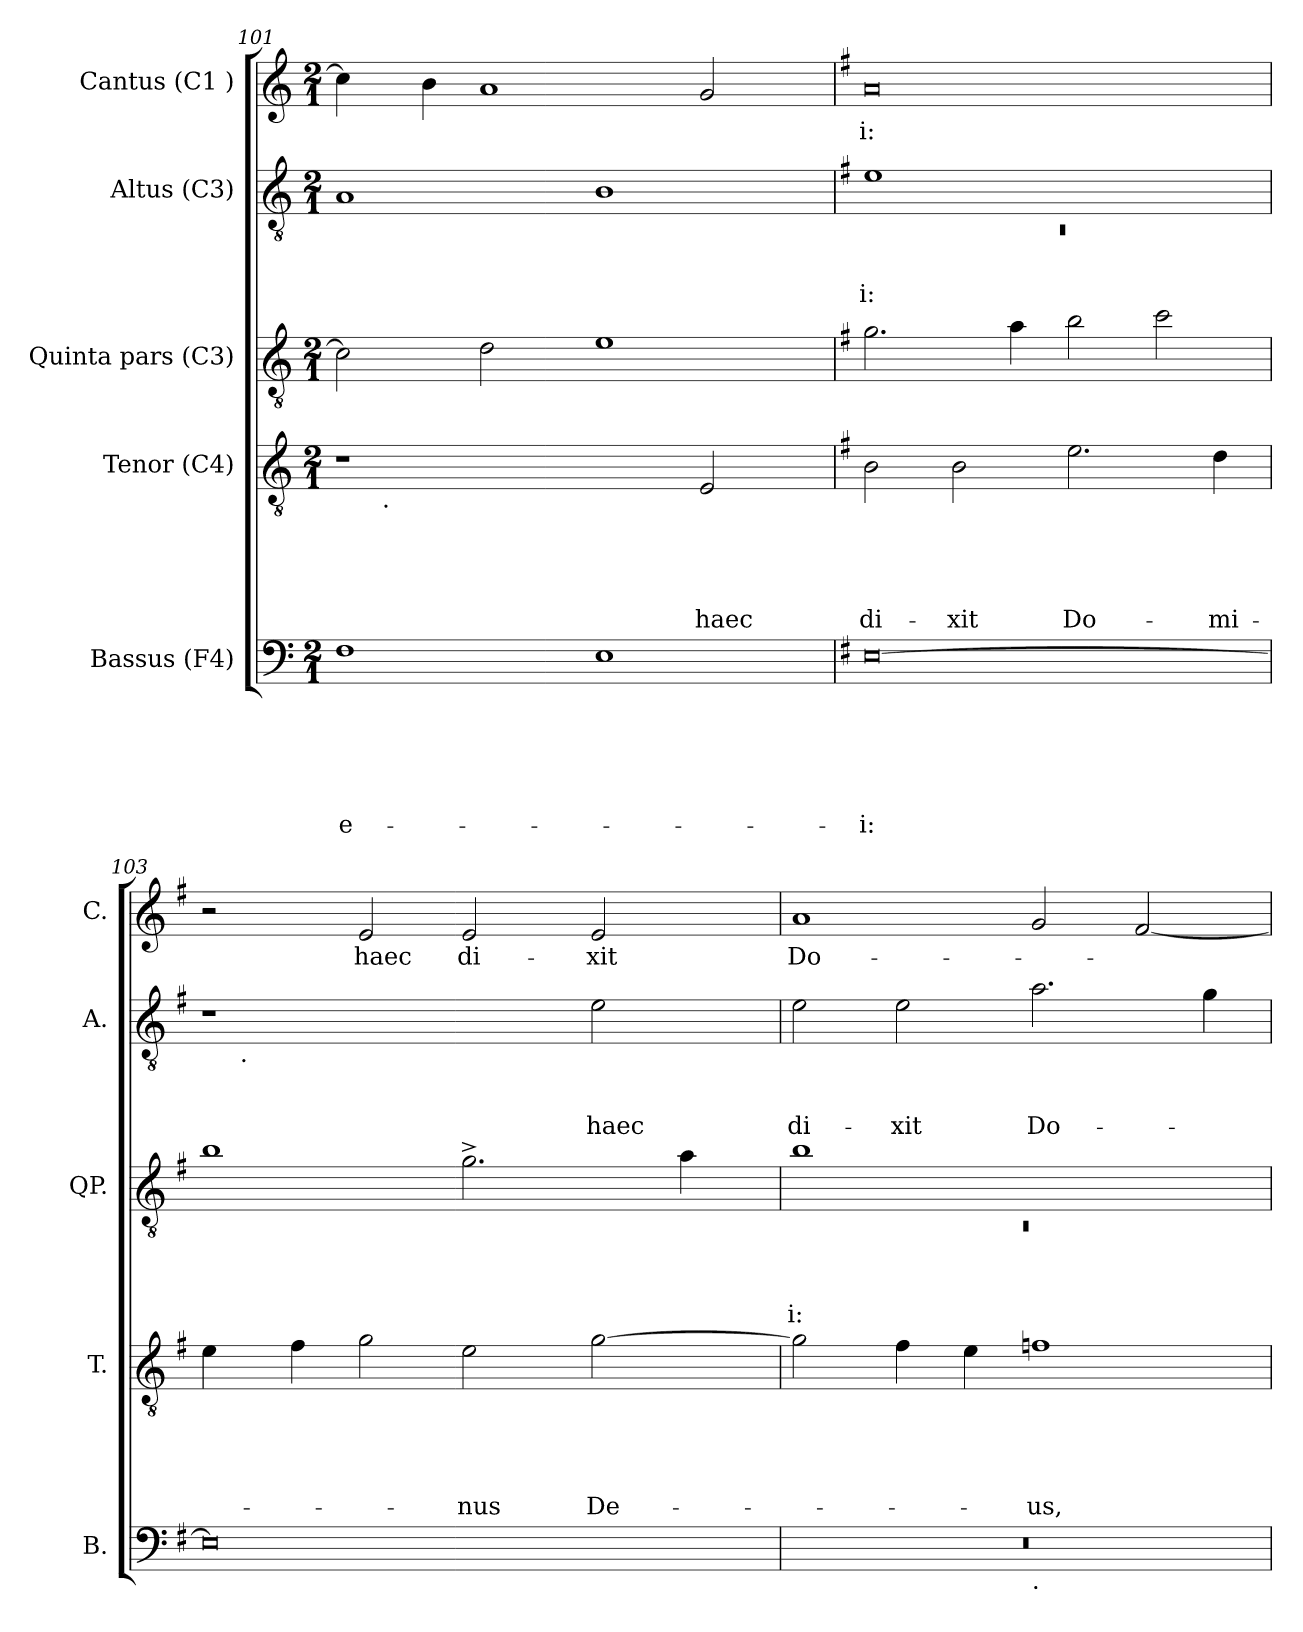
**kern	**text	**text	**text	**text	**text	**text	**kern	**text	**text	**text	**text	**text	**kern	**text	**text	**text	**text	**kern	**text	**text	**text	**kern	**text
*part5	*part5	*part5	*part5	*part5	*part5	*part5	*part4	*part4	*part4	*part4	*part4	*part4	*part3	*part3	*part3	*part3	*part3	*part2	*part2	*part2	*part2	*part1	*part1
*staff5	*staff5	*staff5	*staff5	*staff5	*staff5	*staff5	*staff4	*staff4	*staff4	*staff4	*staff4	*staff4	*staff3	*staff3	*staff3	*staff3	*staff3	*staff2	*staff2	*staff2	*staff2	*staff1	*staff1
*I"Bassus (F4)	*	*	*	*	*	*	*I"Tenor (C4)	*	*	*	*	*	*I"Quinta pars (C3)	*	*	*	*	*I"Altus (C3)	*	*	*	*I"Cantus (C1 )	*
*I'B.	*	*	*	*	*	*	*I'T.	*	*	*	*	*	*I'QP.	*	*	*	*	*I'A.	*	*	*	*I'C.	*
*clefF4	*	*	*	*	*	*	*clefGv2	*	*	*	*	*	*clefGv2	*	*	*	*	*clefGv2	*	*	*	*clefG2	*
*k[]	*	*	*	*	*	*	*k[]	*	*	*	*	*	*k[]	*	*	*	*	*k[]	*	*	*	*k[]	*
*C:	*	*	*	*	*	*	*C:	*	*	*	*	*	*C:	*	*	*	*	*C:	*	*	*	*C:	*
*M2/1	*	*	*	*	*	*	*M2/1	*	*	*	*	*	*M2/1	*	*	*	*	*M2/1	*	*	*	*M2/1	*
=101	=101	=101	=101	=101	=101	=101	=101	=101	=101	=101	=101	=101	=101	=101	=101	=101	=101	=101	=101	=101	=101	=101	=101
!	!	!	!	!	!	!LO:LY:b:rj	!	!	!	!	!	!	!	!	!	!	!	!	!	!	!	!	!
*	*	*	*	*	*	*	*^	*	*	*	*	*	*	*	*	*	*	*	*	*	*	*	*
1F	.	.	.	.	.	e-	1r	12ryy	.	.	.	.	.	2c\]	.	.	.	.	1A	.	.	.	4cc\]	.
.	.	.	.	.	.	.	.	48.ryy	.	.	.	.	.	.	.	.	.	.	.	.	.	.	.	.
!	!	!	!	!	!	!	!	!LO:TX:b:t=.	!	!	!	!	!	!	!	!	!	!	!	!	!	!	!	!
.	.	.	.	.	.	.	.	3%2ryy	.	.	.	.	.	.	.	.	.	.	.	.	.	.	.	.
.	.	.	.	.	.	.	.	.	.	.	.	.	.	.	.	.	.	.	.	.	.	.	4b\	.
.	.	.	.	.	.	.	.	.	.	.	.	.	.	2d\	.	.	.	.	.	.	.	.	1a	.
.	.	.	.	.	.	.	.	3%2ryy	.	.	.	.	.	.	.	.	.	.	.	.	.	.	.	.
1E	.	.	.	.	.	.	2ryy	.	.	.	.	.	.	1e	.	.	.	.	1B	.	.	.	.	.
.	.	.	.	.	.	.	.	3ryy	.	.	.	.	.	.	.	.	.	.	.	.	.	.	.	.
!	!	!	!	!	!	!	!	!	!	!	!	!	!LO:LY:b	!	!	!	!	!	!	!	!	!	!	!
.	.	.	.	.	.	.	2E/	.	.	.	.	.	haec	.	.	.	.	.	.	.	.	.	2g/	.
.	.	.	.	.	.	.	.	6ryy	.	.	.	.	.	.	.	.	.	.	.	.	.	.	.	.
.	.	.	.	.	.	.	.	24ryy	.	.	.	.	.	.	.	.	.	.	.	.	.	.	.	.
.	.	.	.	.	.	.	.	96ryy	.	.	.	.	.	.	.	.	.	.	.	.	.	.	.	.
*	*	*	*	*	*	*	*v	*v	*	*	*	*	*	*	*	*	*	*	*	*	*	*	*	*
!!LO:PB:g=z
=102	=102	=102	=102	=102	=102	=102	=102	=102	=102	=102	=102	=102	=102	=102	=102	=102	=102	=102	=102	=102	=102	=102	=102
*k[f#]	*	*	*	*	*	*	*k[f#]	*	*	*	*	*	*k[f#]	*	*	*	*	*k[f#]	*	*	*	*k[f#]	*
*G:	*	*	*	*	*	*	*G:	*	*	*	*	*	*G:	*	*	*	*	*G:	*	*	*	*G:	*
*	*	*	*	*	*	*	*^	*	*	*	*	*	*	*	*	*	*	*^	*	*	*	*	*
!	!	!	!	!	!	!LO:LY:b:rj	!	!	!	!	!	!	!LO:LY:b	!	!	!	!	!	!	!LO:N:vis=1	!	!	!LO:LY:b	!	!LO:LY:b:rj
*	*	*	*	*	*	*	*v	*v	*	*	*	*	*	*	*	*	*	*	*	*	*	*	*	*	*
[<0E	.	.	.	.	.	-i:	2B\	.	.	.	.	di-	2.g\	.	.	.	.	1e	0rC	.	.	-i:	0a	-i:
!	!	!	!	!	!	!	!	!	!	!	!	!LO:LY:b	!	!	!	!	!	!	!	!	!	!	!	!
.	.	.	.	.	.	.	2B\	.	.	.	.	-xit	.	.	.	.	.	.	.	.	.	.	.	.
.	.	.	.	.	.	.	.	.	.	.	.	.	4a\	.	.	.	.	.	.	.	.	.	.	.
!	!	!	!	!	!	!	!	!	!	!	!	!LO:LY:b	!	!	!	!	!	!	!	!	!	!	!	!
.	.	.	.	.	.	.	2.e\	.	.	.	.	Do-	2b\	.	.	.	.	1ryy	.	.	.	.	.	.
.	.	.	.	.	.	.	.	.	.	.	.	.	2cc\	.	.	.	.	.	.	.	.	.	.	.
!	!	!	!	!	!	!	!	!	!	!	!	!LO:LY:b	!	!	!	!	!	!	!	!	!	!	!	!
.	.	.	.	.	.	.	4d\	.	.	.	.	-mi-	.	.	.	.	.	.	.	.	.	.	.	.
=103	=103	=103	=103	=103	=103	=103	=103	=103	=103	=103	=103	=103	=103	=103	=103	=103	=103	=103	=103	=103	=103	=103	=103	=103
0E]	.	.	.	.	.	.	4e\	.	.	.	.	.	1b	.	.	.	.	1r	16.ryy	.	.	.	2r	.
!	!	!	!	!	!	!	!	!	!	!	!	!	!	!	!	!	!	!	!LO:TX:b:t=.	!	!	!	!	!
.	.	.	.	.	.	.	.	.	.	.	.	.	.	.	.	.	.	.	1ryy	.	.	.	.	.
.	.	.	.	.	.	.	4f#\	.	.	.	.	.	.	.	.	.	.	.	.	.	.	.	.	.
!	!	!	!	!	!	!	!	!	!	!	!	!	!	!	!	!	!	!	!	!	!	!	!	!LO:LY:b
.	.	.	.	.	.	.	2g\	.	.	.	.	.	.	.	.	.	.	.	.	.	.	.	2e/	haec
!	!	!	!	!	!	!	!	!	!	!	!	!LO:LY:b	!	!	!	!	!	!	!	!	!	!	!	!LO:LY:b
.	.	.	.	.	.	.	2e\	.	.	.	.	-nus	2.g^>\	.	.	.	.	2ryy	.	.	.	.	2e/	di-
.	.	.	.	.	.	.	.	.	.	.	.	.	.	.	.	.	.	.	2ryy	.	.	.	.	.
!	!	!	!	!	!	!	!	!	!	!	!	!LO:LY:b	!	!	!	!	!	!	!	!	!	!LO:LY:b	!	!LO:LY:b
.	.	.	.	.	.	.	[>2g\	.	.	.	.	De-	.	.	.	.	.	2e\	.	.	.	haec	2e/	-xit
.	.	.	.	.	.	.	.	.	.	.	.	.	.	.	.	.	.	.	4ryy	.	.	.	.	.
.	.	.	.	.	.	.	.	.	.	.	.	.	4a\	.	.	.	.	.	.	.	.	.	.	.
.	.	.	.	.	.	.	.	.	.	.	.	.	.	.	.	.	.	.	8ryy	.	.	.	.	.
.	.	.	.	.	.	.	.	.	.	.	.	.	.	.	.	.	.	.	32ryy	.	.	.	.	.
=104	=104	=104	=104	=104	=104	=104	=104	=104	=104	=104	=104	=104	=104	=104	=104	=104	=104	=104	=104	=104	=104	=104	=104	=104
*	*	*	*	*	*	*	*	*	*	*	*	*	*^	*	*	*	*	*	*	*	*	*	*	*
!	!	!	!	!	!	!	!	!	!	!	!	!	!	!LO:N:vis=1	!	!	!	!LO:LY:b	!	!	!	!	!LO:LY:b	!	!LO:LY:b
*^	*	*	*	*	*	*	*	*	*	*	*	*	*	*	*	*	*	*	*v	*v	*	*	*	*	*
0r	1ryy	.	.	.	.	.	.	2g\]	.	.	.	.	.	1b	0rC	.	.	.	-i:	2e\	.	.	di-	1a	Do-
!	!	!	!	!	!	!	!	!	!	!	!	!	!	!	!	!	!	!	!	!	!	!	!LO:LY:b	!	!
.	.	.	.	.	.	.	.	4f#\	.	.	.	.	.	.	.	.	.	.	.	2e\	.	.	-xit	.	.
.	.	.	.	.	.	.	.	4e\	.	.	.	.	.	.	.	.	.	.	.	.	.	.	.	.	.
!	!LO:TX:b:t=.	!	!	!	!	!	!	!	!	!	!	!	!	!	!	!	!	!	!	!	!	!	!	!	!
!	!	!	!	!	!	!	!	!	!	!	!	!	!LO:LY:b	!	!	!	!	!	!	!	!	!	!LO:LY:b	!	!
.	1ryy	.	.	.	.	.	.	1fn	.	.	.	.	-us,	1ryy	.	.	.	.	.	2.a\	.	.	Do-	2g/	.
.	.	.	.	.	.	.	.	.	.	.	.	.	.	.	.	.	.	.	.	.	.	.	.	[<2f#/	.
.	.	.	.	.	.	.	.	.	.	.	.	.	.	.	.	.	.	.	.	4g\	.	.	.	.	.
*v	*v	*	*	*	*	*	*	*	*	*	*	*	*	*v	*v	*	*	*	*	*	*	*	*	*	*
=	=	=	=	=	=	=	=	=	=	=	=	=	=	=	=	=	=	=	=	=	=	=	=
*-	*-	*-	*-	*-	*-	*-	*-	*-	*-	*-	*-	*-	*-	*-	*-	*-	*-	*-	*-	*-	*-	*-	*-
